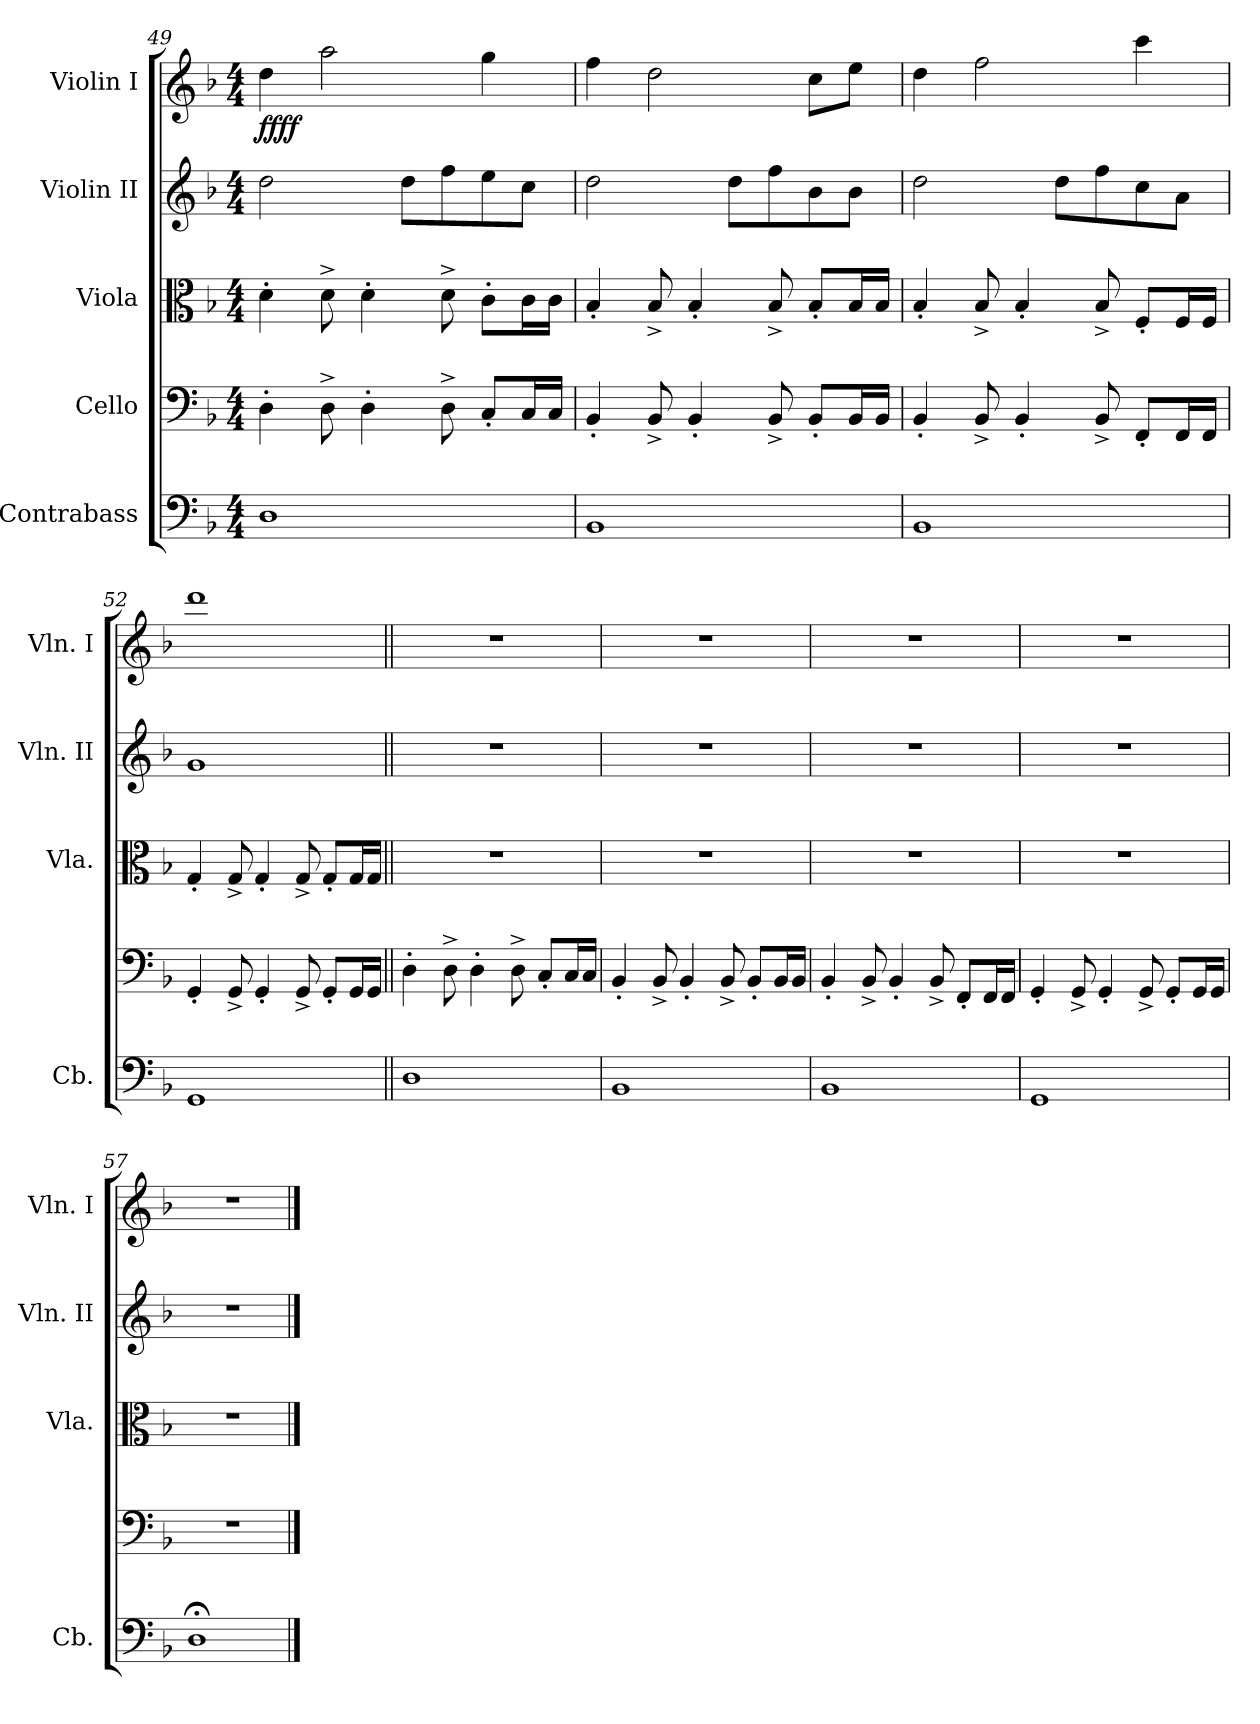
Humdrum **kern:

**kern	**kern	**kern	**kern	**kern	**dynam
*part5	*part4	*part3	*part2	*part1	*part1
*staff5	*staff4	*staff3	*staff2	*staff1	*staff1
*I"Contrabass	*I"Cello	*I"Viola	*I"Violin II	*I"Violin I	*
*I'Cb.	*	*I'Vla.	*I'Vln. II	*I'Vln. I	*
*clefF4	*clefF4	*clefC3	*clefG2	*clefG2	*
*ITrd7c12	*	*	*	*	*
*k[b-]	*k[b-]	*k[b-]	*k[b-]	*k[b-]	*
*d:	*d:	*d:	*d:	*d:	*
*M4/4	*M4/4	*M4/4	*M4/4	*M4/4	*
=49	=49	=49	=49	=49	=49
!	!	!	!	!	!LO:DY:b
1DD	4D'>\	4d'>\	2dd\	4dd\	ffff
.	8D^>\	8d^>\	.	2aa\	.
.	4D'>\	4d'>\	.	.	.
.	.	.	8dd\L	.	.
.	8D^>\	8d^>\	8ff\	.	.
.	8C'</L	8c'>\L	8ee\	4gg\	.
.	16C/L	16c\L	8cc\J	.	.
.	16C/JJ	16c\JJ	.	.	.
!!LO:LB:g=z
=50	=50	=50	=50	=50	=50
1BBB-	4BB-'</	4B-'</	2dd\	4ff\	.
.	8BB-^</	8B-^</	.	2dd\	.
.	4BB-'</	4B-'</	.	.	.
.	.	.	8dd\L	.	.
.	8BB-^</	8B-^</	8ff\	.	.
.	8BB-'</L	8B-'</L	8b-\	8cc\L	.
.	16BB-/L	16B-/L	8b-\J	8ee\J	.
.	16BB-/JJ	16B-/JJ	.	.	.
=51	=51	=51	=51	=51	=51
1BBB-	4BB-'</	4B-'</	2dd\	4dd\	.
.	8BB-^</	8B-^</	.	2ff\	.
.	4BB-'</	4B-'</	.	.	.
.	.	.	8dd\L	.	.
.	8BB-^</	8B-^</	8ff\	.	.
.	8FF'</L	8F'</L	8cc\	4ccc\	.
.	16FF/L	16F/L	8a\J	.	.
.	16FF/JJ	16F/JJ	.	.	.
=52	=52	=52	=52	=52	=52
1GGG	4GG'</	4G'</	1g	1ddd	.
.	8GG^</	8G^</	.	.	.
.	4GG'</	4G'</	.	.	.
.	8GG^</	8G^</	.	.	.
.	8GG'</L	8G'</L	.	.	.
.	16GG/L	16G/L	.	.	.
.	16GG/JJ	16G/JJ	.	.	.
!!LO:LB:g=z
=53||	=53||	=53||	=53||	=53||	=53||
1DD	4D'>\	1r	1r	1r	.
.	8D^>\	.	.	.	.
.	4D'>\	.	.	.	.
.	8D^>\	.	.	.	.
.	8C'</L	.	.	.	.
.	16C/L	.	.	.	.
.	16C/JJ	.	.	.	.
=54	=54	=54	=54	=54	=54
1BBB-	4BB-'</	1r	1r	1r	.
.	8BB-^</	.	.	.	.
.	4BB-'</	.	.	.	.
.	8BB-^</	.	.	.	.
.	8BB-'</L	.	.	.	.
.	16BB-/L	.	.	.	.
.	16BB-/JJ	.	.	.	.
!!LO:PB:g=z
=55	=55	=55	=55	=55	=55
1BBB-	4BB-'</	1r	1r	1r	.
.	8BB-^</	.	.	.	.
.	4BB-'</	.	.	.	.
.	8BB-^</	.	.	.	.
.	8FF'</L	.	.	.	.
.	16FF/L	.	.	.	.
.	16FF/JJ	.	.	.	.
=56	=56	=56	=56	=56	=56
1GGG	4GG'</	1r	1r	1r	.
.	8GG^</	.	.	.	.
.	4GG'</	.	.	.	.
.	8GG^</	.	.	.	.
.	8GG'</L	.	.	.	.
.	16GG/L	.	.	.	.
.	16GG/JJ	.	.	.	.
=57	=57	=57	=57	=57	=57
1DD;<	1r	1r	1r	1r	.
==	==	==	==	==	==
*-	*-	*-	*-	*-	*-
